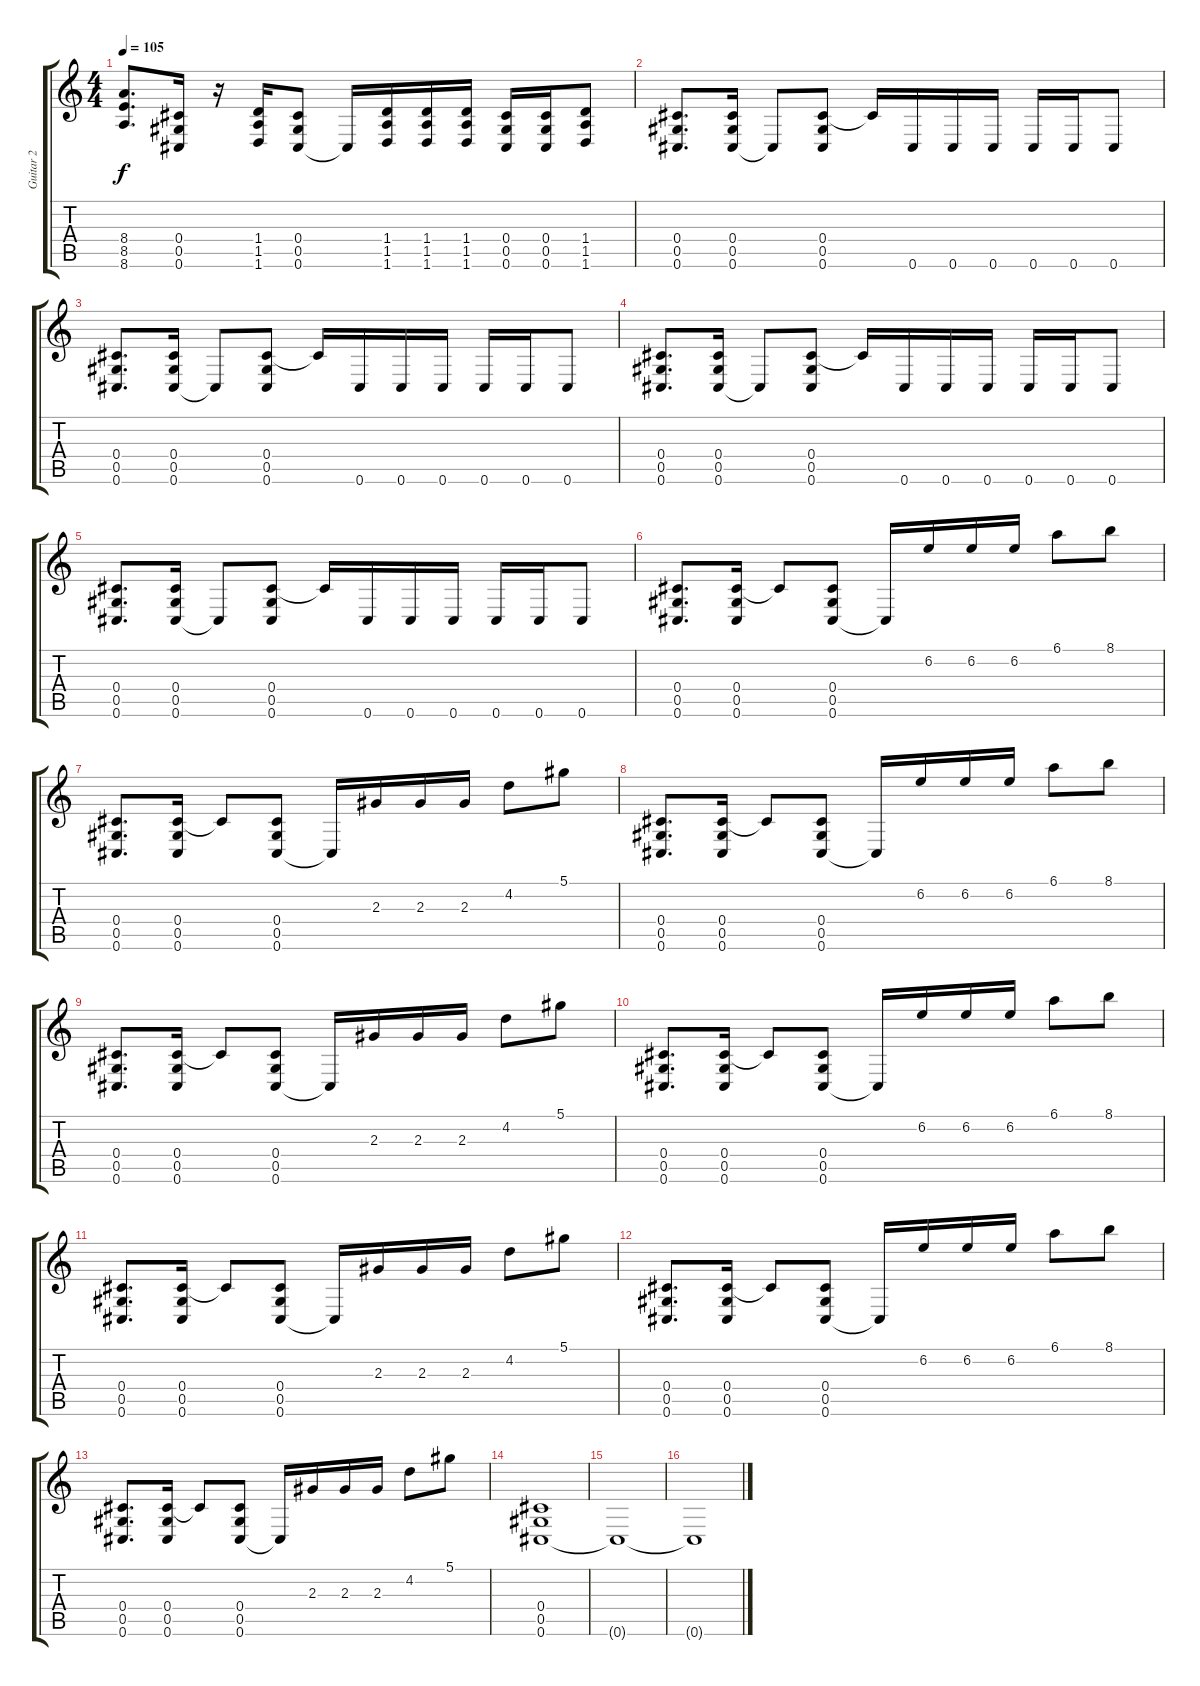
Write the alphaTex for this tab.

\track ("Guitar 2" "Guitar 2") {instrument distortionguitar}
\staff {score tabs}
\tuning (Eb4 Bb3 Gb3 Db3 Ab2 Db2) {hide}
\ts (4 4)
\tempo 105
\clef g2
\ks c
(8.4 8.5 8.6).8{d dy f} (0.4 0.5 0.6).16 r.16 (1.4 1.5 1.6).16 (0.4 0.5 0.6).8 0.6{t}.16 (1.4 1.5 1.6).16 (1.4 1.5 1.6).16 (1.4 1.5 1.6).16 (0.4 0.5 0.6).16 (0.4 0.5 0.6).16 (1.4 1.5 1.6).8 |
(0.4 0.5 0.6).8{d} (0.4 0.5 0.6).16 0.6{t}.8 (0.4 0.5 0.6).8 0.4{t}.16 0.6.16 0.6.16 0.6.16 0.6.16 0.6.16 0.6.8 |
(0.4 0.5 0.6).8{d} (0.4 0.5 0.6).16 0.6{t}.8 (0.4 0.5 0.6).8 0.4{t}.16 0.6.16 0.6.16 0.6.16 0.6.16 0.6.16 0.6.8 |
(0.4 0.5 0.6).8{d} (0.4 0.5 0.6).16 0.6{t}.8 (0.4 0.5 0.6).8 0.4{t}.16 0.6.16 0.6.16 0.6.16 0.6.16 0.6.16 0.6.8 |
(0.4 0.5 0.6).8{d} (0.4 0.5 0.6).16 0.6{t}.8 (0.4 0.5 0.6).8 0.4{t}.16 0.6.16 0.6.16 0.6.16 0.6.16 0.6.16 0.6.8 |
(0.4 0.5 0.6).8{d} (0.4 0.5 0.6).16 0.4{t}.8 (0.4 0.5 0.6).8 0.6{t}.16 6.2.16 6.2.16 6.2.16 6.1.8 8.1.8 |
(0.4 0.5 0.6).8{d} (0.4 0.5 0.6).16 0.4{t}.8 (0.4 0.5 0.6).8 0.6{t}.16 2.3.16 2.3.16 2.3.16 4.2.8 5.1.8 |
(0.4 0.5 0.6).8{d} (0.4 0.5 0.6).16 0.4{t}.8 (0.4 0.5 0.6).8 0.6{t}.16 6.2.16 6.2.16 6.2.16 6.1.8 8.1.8 |
(0.4 0.5 0.6).8{d} (0.4 0.5 0.6).16 0.4{t}.8 (0.4 0.5 0.6).8 0.6{t}.16 2.3.16 2.3.16 2.3.16 4.2.8 5.1.8 |
(0.4 0.5 0.6).8{d} (0.4 0.5 0.6).16 0.4{t}.8 (0.4 0.5 0.6).8 0.6{t}.16 6.2.16 6.2.16 6.2.16 6.1.8 8.1.8 |
(0.4 0.5 0.6).8{d} (0.4 0.5 0.6).16 0.4{t}.8 (0.4 0.5 0.6).8 0.6{t}.16 2.3.16 2.3.16 2.3.16 4.2.8 5.1.8 |
(0.4 0.5 0.6).8{d} (0.4 0.5 0.6).16 0.4{t}.8 (0.4 0.5 0.6).8 0.6{t}.16 6.2.16 6.2.16 6.2.16 6.1.8 8.1.8 |
(0.4 0.5 0.6).8{d} (0.4 0.5 0.6).16 0.4{t}.8 (0.4 0.5 0.6).8 0.6{t}.16 2.3.16 2.3.16 2.3.16 4.2.8 5.1.8 |
(0.4 0.5 0.6).1 |
0.6{t}.1 |
0.6{t}.1
